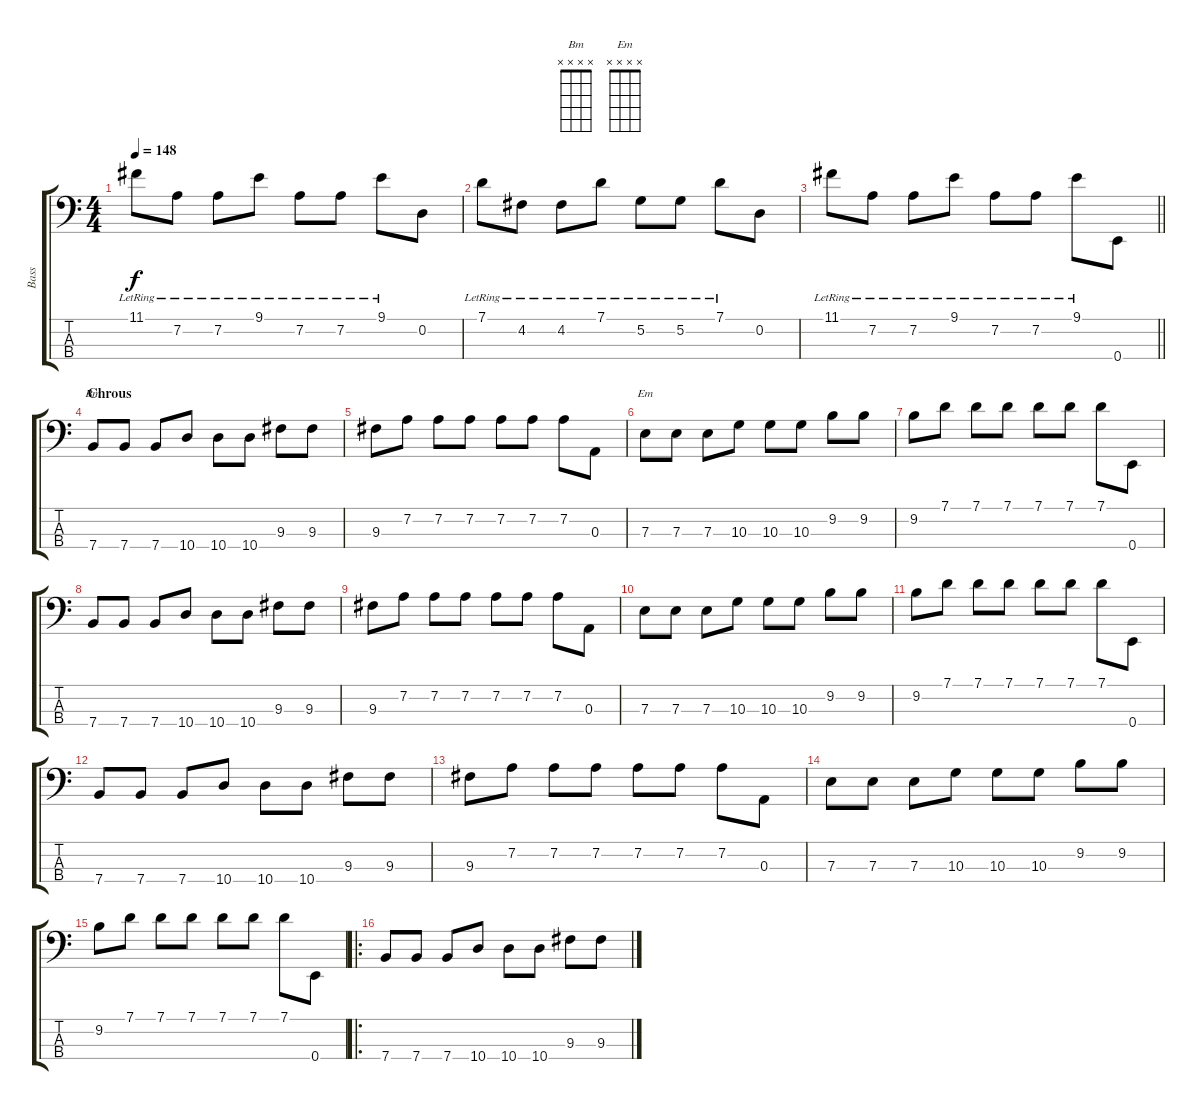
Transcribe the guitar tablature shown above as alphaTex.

\track ("Bass" "Bass") {instrument electricbasspick}
\staff {score tabs}
\tuning (G2 D2 A1 E1) {hide}
\chord ("Bm" x x x x)
\chord ("Em" x x x x)
\ts (4 4)
\tempo 148
\clef f4
\ks c
11.1{lr}.8{dy f} 7.2{lr}.8 7.2{lr}.8 9.1{lr}.8 7.2{lr}.8 7.2{lr}.8 9.1{lr}.8 0.2.8 |
7.1{lr}.8 4.2{lr}.8 4.2{lr}.8 7.1{lr}.8 5.2{lr}.8 5.2{lr}.8 7.1{lr}.8 0.2.8 |
\barLineRight lightlight
11.1{lr}.8 7.2{lr}.8 7.2{lr}.8 9.1{lr}.8 7.2{lr}.8 7.2{lr}.8 9.1{lr}.8 0.4.8 |
\section ("" "Chrous")
7.4.8{ch "Bm"} 7.4.8 7.4.8 10.4.8 10.4.8 10.4.8 9.3.8 9.3.8 |
9.3.8 7.2.8 7.2.8 7.2.8 7.2.8 7.2.8 7.2.8 0.3.8 |
7.3.8{ch "Em"} 7.3.8 7.3.8 10.3.8 10.3.8 10.3.8 9.2.8 9.2.8 |
9.2.8 7.1.8 7.1.8 7.1.8 7.1.8 7.1.8 7.1.8 0.4.8 |
7.4.8 7.4.8 7.4.8 10.4.8 10.4.8 10.4.8 9.3.8 9.3.8 |
9.3.8 7.2.8 7.2.8 7.2.8 7.2.8 7.2.8 7.2.8 0.3.8 |
7.3.8 7.3.8 7.3.8 10.3.8 10.3.8 10.3.8 9.2.8 9.2.8 |
9.2.8 7.1.8 7.1.8 7.1.8 7.1.8 7.1.8 7.1.8 0.4.8 |
7.4.8 7.4.8 7.4.8 10.4.8 10.4.8 10.4.8 9.3.8 9.3.8 |
9.3.8 7.2.8 7.2.8 7.2.8 7.2.8 7.2.8 7.2.8 0.3.8 |
7.3.8 7.3.8 7.3.8 10.3.8 10.3.8 10.3.8 9.2.8 9.2.8 |
9.2.8 7.1.8 7.1.8 7.1.8 7.1.8 7.1.8 7.1.8 0.4.8 |
\ro
7.4.8 7.4.8 7.4.8 10.4.8 10.4.8 10.4.8 9.3.8 9.3.8
